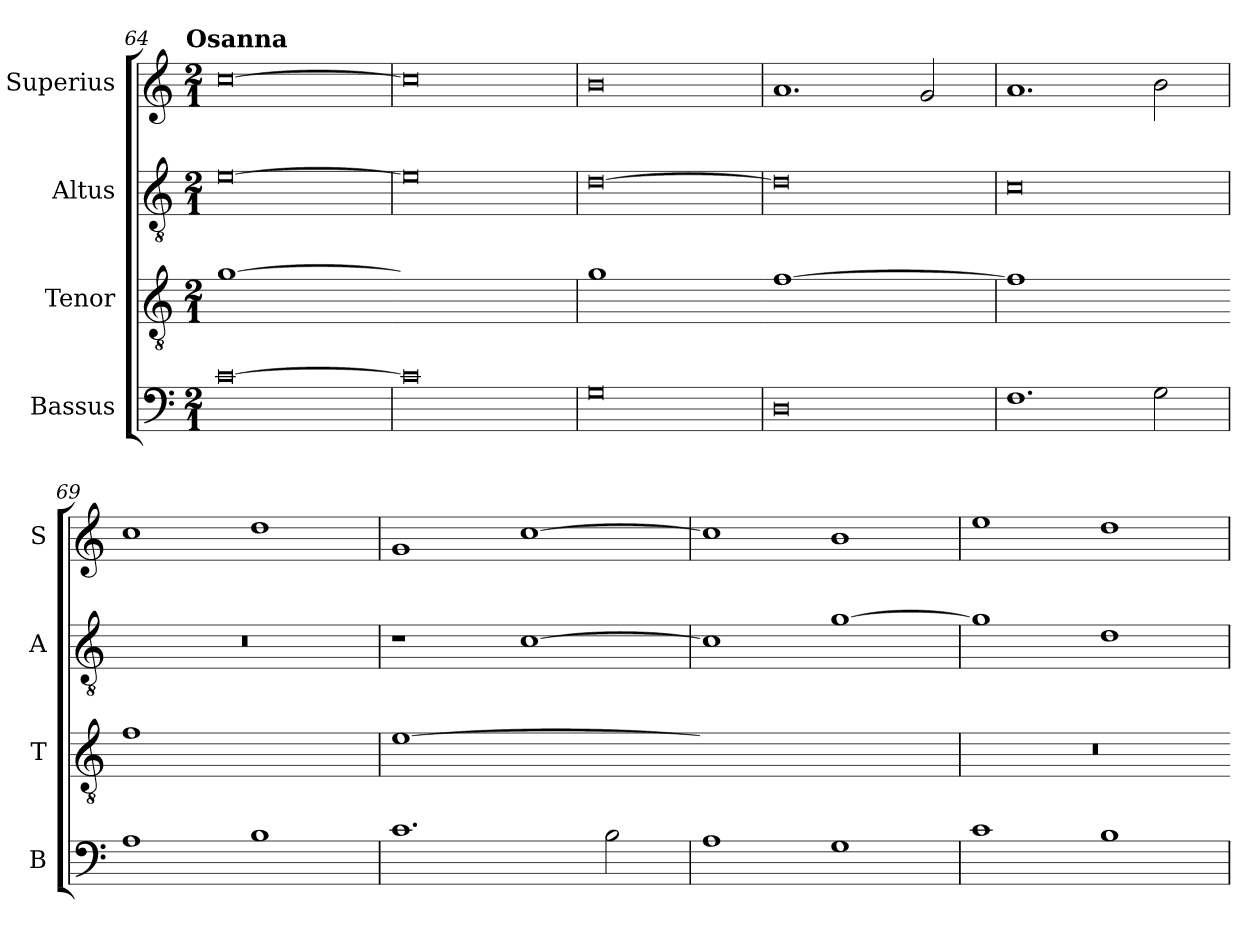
**kern	**kern	**kern	**kern
*part4	*part3	*part2	*part1
*staff4	*staff3	*staff2	*staff1
*I"Bassus	*I"Tenor	*I"Altus	*I"Superius
*I'B	*I'T	*I'A	*I'S
!!LO:LB:g=z
*clefF4	*clefGv2	*clefGv2	*clefG2
*k[]	*k[]	*k[]	*k[]
!!LO:TX:omd:t=Osanna
*M2/1	*M2/1	*M2/1	*M2/1
=64	=64	=64	=64
!	!LO:N:vis=1	!	!
[0c	[0g	[0e	[0cc
=65	=65-	=65	=65
!	!LO:N:vis=1	!	!
0c]	0gyy]	0e]	0cc]
=66	=66	=66	=66
!	!LO:N:vis=1	!	!
0G	0g	[0d	0b
=67	=67-	=67	=67
!	!LO:N:vis=1	!	!
0D	[0f	0d]	1.a
.	.	.	2g/
=68	=68	=68	=68
!	!LO:N:vis=1	!	!
1.F	0f]	0c	1.a
2G\	.	.	2b\
=69	=69-	=69	=69
!	!LO:N:vis=1	!	!
1A	0f	0r	1cc
1B	.	.	1dd
=70	=70	=70	=70
!	!LO:N:vis=1	!	!
1.c	[0e	1r	1g
.	.	[1c	[1cc
2B\	.	.	.
=71	=71-	=71	=71
!	!LO:N:vis=1	!	!
1A	0eyy]	1c]	1cc]
1G	.	[1g	1b
=72	=72	=72	=72
!	!LO:N:vis=1	!	!
1c	0r	1g]	1ee
1B	.	1d	1dd
=	=-	=	=
*-	*-	*-	*-
